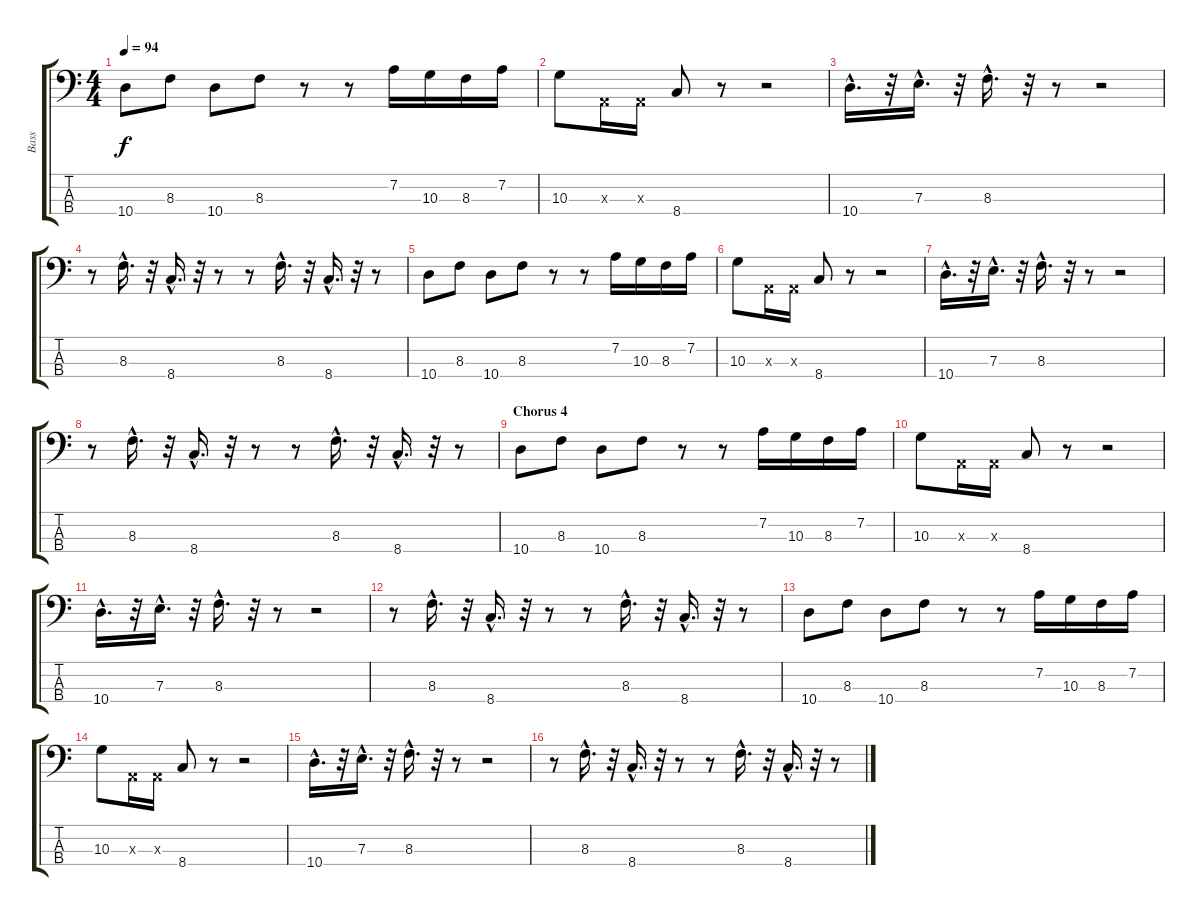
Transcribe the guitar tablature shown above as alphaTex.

\track ("Bass" "Bass") {instrument electricbassfinger}
\staff {score tabs}
\tuning (G2 D2 A1 E1) {hide}
\ts (4 4)
\tempo 94
\clef f4
\ks c
10.4.8{dy f volume 16 instrument electricbassfinger} 8.3.8 10.4.8 8.3.8 r.8 r.8 7.2.16 10.3.16 8.3.16 7.2.16 |
10.3.8 0.3{x}.16 0.3{x}.16 8.4.8 r.8 r.2 |
10.4{hac}.16{d} r.32 7.3{hac}.16{d} r.32 8.3{hac}.16{d} r.32 r.8 r.2 |
r.8 8.3{hac}.16{d} r.32 8.4{hac}.16{d} r.32 r.8 r.8 8.3{hac}.16{d} r.32 8.4{hac}.16{d} r.32 r.8 |
10.4.8{volume 16 instrument electricbassfinger} 8.3.8 10.4.8 8.3.8 r.8 r.8 7.2.16 10.3.16 8.3.16 7.2.16 |
10.3.8 0.3{x}.16 0.3{x}.16 8.4.8 r.8 r.2 |
10.4{hac}.16{d} r.32 7.3{hac}.16{d} r.32 8.3{hac}.16{d} r.32 r.8 r.2 |
r.8 8.3{hac}.16{d} r.32 8.4{hac}.16{d} r.32 r.8 r.8 8.3{hac}.16{d} r.32 8.4{hac}.16{d} r.32 r.8 |
\section ("" "Chorus 4")
10.4.8{volume 16 instrument electricbassfinger} 8.3.8 10.4.8 8.3.8 r.8 r.8 7.2.16 10.3.16 8.3.16 7.2.16 |
10.3.8 0.3{x}.16 0.3{x}.16 8.4.8 r.8 r.2 |
10.4{hac}.16{d} r.32 7.3{hac}.16{d} r.32 8.3{hac}.16{d} r.32 r.8 r.2 |
r.8 8.3{hac}.16{d} r.32 8.4{hac}.16{d} r.32 r.8 r.8 8.3{hac}.16{d} r.32 8.4{hac}.16{d} r.32 r.8 |
10.4.8{volume 16 instrument electricbassfinger} 8.3.8 10.4.8 8.3.8 r.8 r.8 7.2.16 10.3.16 8.3.16 7.2.16 |
10.3.8 0.3{x}.16 0.3{x}.16 8.4.8 r.8 r.2 |
10.4{hac}.16{d} r.32 7.3{hac}.16{d} r.32 8.3{hac}.16{d} r.32 r.8 r.2 |
r.8 8.3{hac}.16{d} r.32 8.4{hac}.16{d} r.32 r.8 r.8 8.3{hac}.16{d} r.32 8.4{hac}.16{d} r.32 r.8
